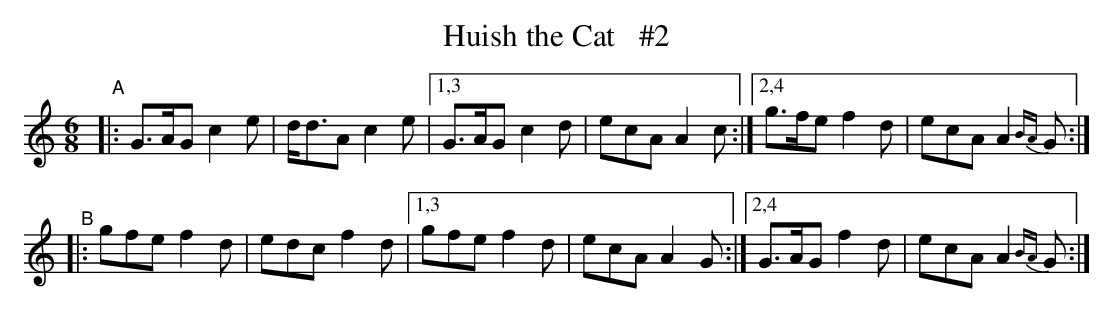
X:1
T: Huish the Cat   #2
M: 6/8
L: 1/8
K: C
"^A"|: G>AG c2e | d<dA c2e |[1,3 G>AG c2d | ecA A2c :|[2,4 g>fe f2d | ecA A2{BA}G :|
"^B"|: gfe  f2d | edc  f2d |[1,3 gfe  f2d | ecA A2G :|[2,4 G>AG f2d | ecA A2{BA}G :|
